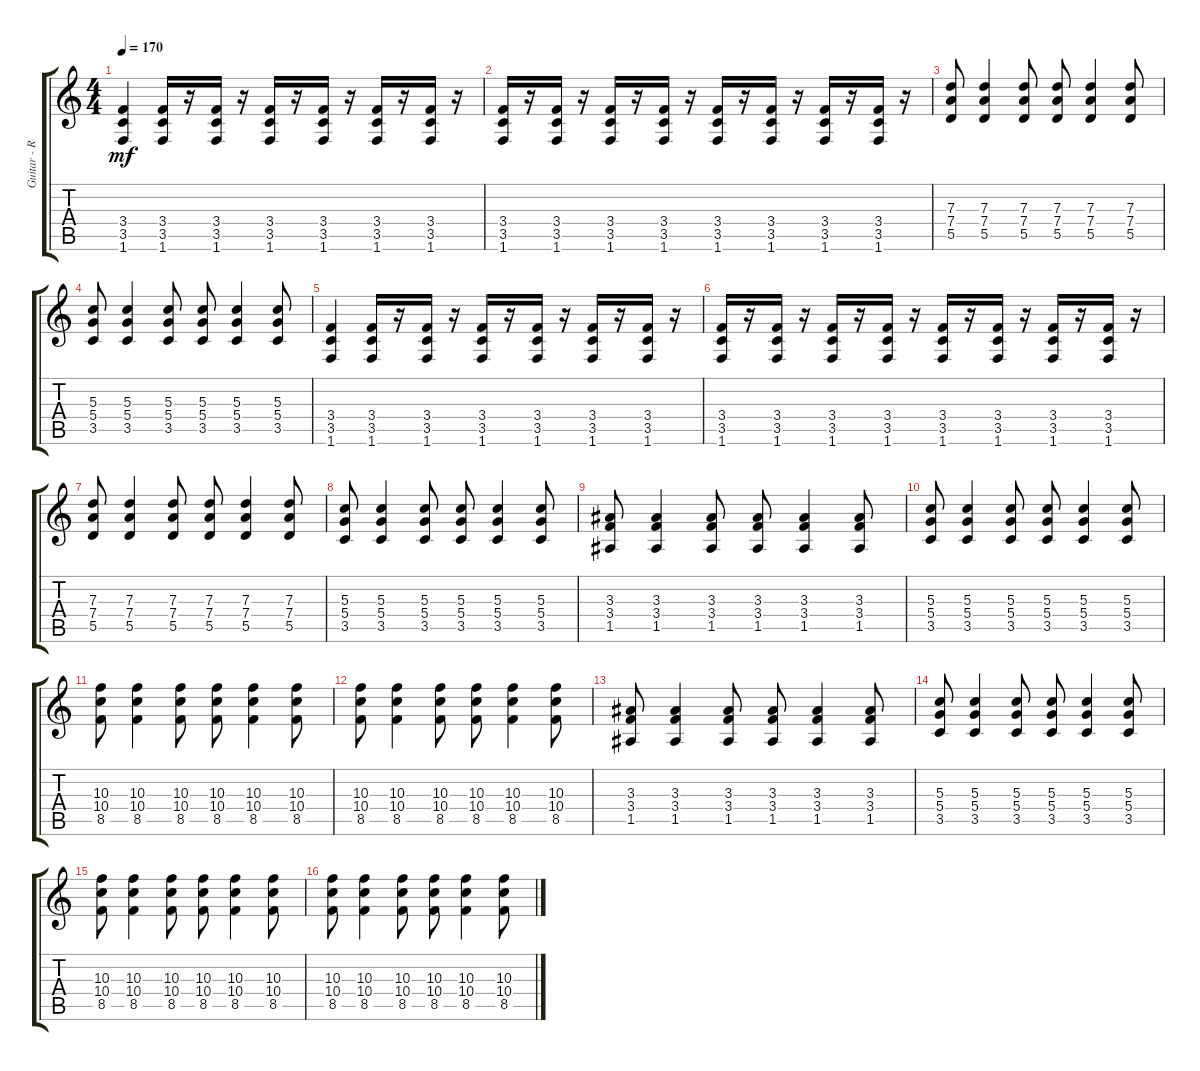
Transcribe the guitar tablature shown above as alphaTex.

\track ("Guitar - Ronald van Maren" "Guitar - R") {instrument distortionguitar}
\staff {score tabs}
\tuning (E4 B3 G3 D3 A2 E2) {hide}
\ts (4 4)
\tempo 170
\clef g2
\ks c
(3.4 3.5 1.6).4{dy mf} (3.4 3.5 1.6).16 r.16 (3.4 3.5 1.6).16 r.16 (3.4 3.5 1.6).16 r.16 (3.4 3.5 1.6).16 r.16 (3.4 3.5 1.6).16 r.16 (3.4 3.5 1.6).16 r.16 |
(3.4 3.5 1.6).16 r.16 (3.4 3.5 1.6).16 r.16 (3.4 3.5 1.6).16 r.16 (3.4 3.5 1.6).16 r.16 (3.4 3.5 1.6).16 r.16 (3.4 3.5 1.6).16 r.16 (3.4 3.5 1.6).16 r.16 (3.4 3.5 1.6).16 r.16 |
(7.3 7.4 5.5).8 (7.3 7.4 5.5).4 (7.3 7.4 5.5).8 (7.3 7.4 5.5).8 (7.3 7.4 5.5).4 (7.3 7.4 5.5).8 |
(5.3 5.4 3.5).8 (5.3 5.4 3.5).4 (5.3 5.4 3.5).8 (5.3 5.4 3.5).8 (5.3 5.4 3.5).4 (5.3 5.4 3.5).8 |
(3.4 3.5 1.6).4 (3.4 3.5 1.6).16 r.16 (3.4 3.5 1.6).16 r.16 (3.4 3.5 1.6).16 r.16 (3.4 3.5 1.6).16 r.16 (3.4 3.5 1.6).16 r.16 (3.4 3.5 1.6).16 r.16 |
(3.4 3.5 1.6).16 r.16 (3.4 3.5 1.6).16 r.16 (3.4 3.5 1.6).16 r.16 (3.4 3.5 1.6).16 r.16 (3.4 3.5 1.6).16 r.16 (3.4 3.5 1.6).16 r.16 (3.4 3.5 1.6).16 r.16 (3.4 3.5 1.6).16 r.16 |
(7.3 7.4 5.5).8 (7.3 7.4 5.5).4 (7.3 7.4 5.5).8 (7.3 7.4 5.5).8 (7.3 7.4 5.5).4 (7.3 7.4 5.5).8 |
(5.3 5.4 3.5).8 (5.3 5.4 3.5).4 (5.3 5.4 3.5).8 (5.3 5.4 3.5).8 (5.3 5.4 3.5).4 (5.3 5.4 3.5).8 |
(3.3 3.4 1.5).8 (3.3 3.4 1.5).4 (3.3 3.4 1.5).8 (3.3 3.4 1.5).8 (3.3 3.4 1.5).4 (3.3 3.4 1.5).8 |
(5.3 5.4 3.5).8 (5.3 5.4 3.5).4 (5.3 5.4 3.5).8 (5.3 5.4 3.5).8 (5.3 5.4 3.5).4 (5.3 5.4 3.5).8 |
(10.3 10.4 8.5).8 (10.3 10.4 8.5).4 (10.3 10.4 8.5).8 (10.3 10.4 8.5).8 (10.3 10.4 8.5).4 (10.3 10.4 8.5).8 |
(10.3 10.4 8.5).8 (10.3 10.4 8.5).4 (10.3 10.4 8.5).8 (10.3 10.4 8.5).8 (10.3 10.4 8.5).4 (10.3 10.4 8.5).8 |
(3.3 3.4 1.5).8 (3.3 3.4 1.5).4 (3.3 3.4 1.5).8 (3.3 3.4 1.5).8 (3.3 3.4 1.5).4 (3.3 3.4 1.5).8 |
(5.3 5.4 3.5).8 (5.3 5.4 3.5).4 (5.3 5.4 3.5).8 (5.3 5.4 3.5).8 (5.3 5.4 3.5).4 (5.3 5.4 3.5).8 |
(10.3 10.4 8.5).8 (10.3 10.4 8.5).4 (10.3 10.4 8.5).8 (10.3 10.4 8.5).8 (10.3 10.4 8.5).4 (10.3 10.4 8.5).8 |
(10.3 10.4 8.5).8 (10.3 10.4 8.5).4 (10.3 10.4 8.5).8 (10.3 10.4 8.5).8 (10.3 10.4 8.5).4 (10.3 10.4 8.5).8
